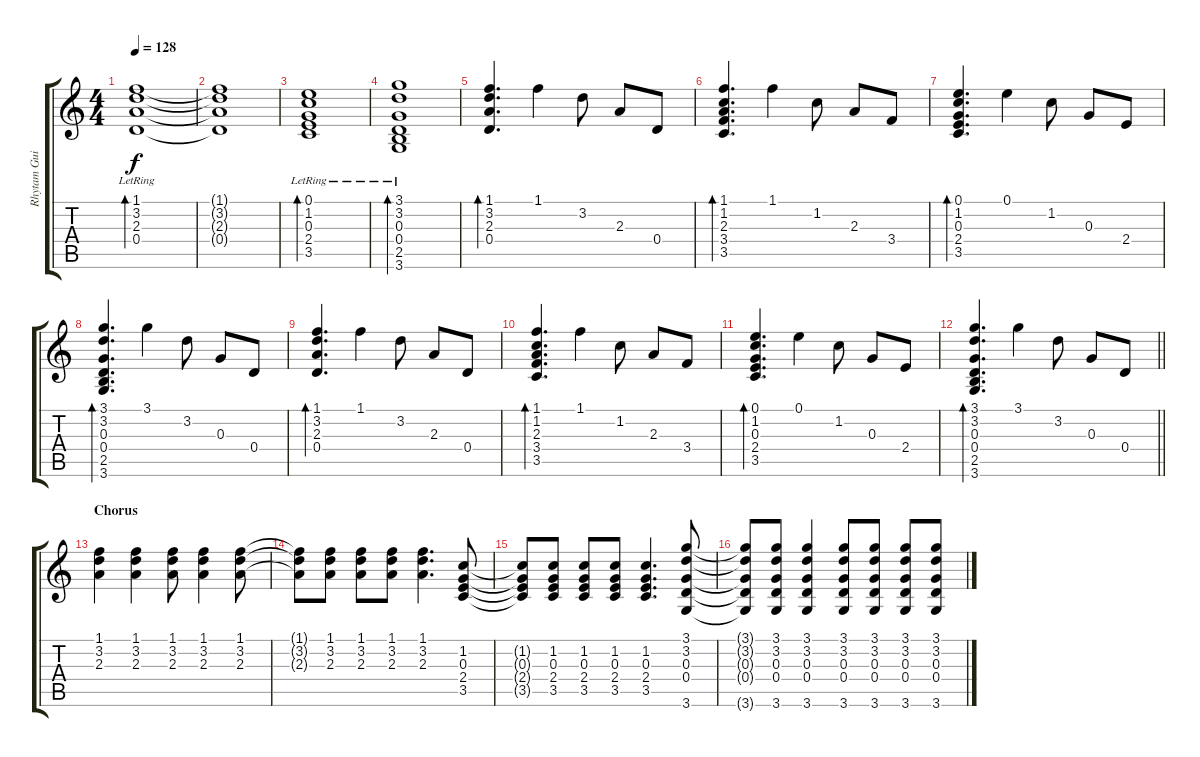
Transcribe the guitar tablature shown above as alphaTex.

\track ("Rhytam Guitar" "Rhytam Gui") {instrument electricguitarclean}
\staff {score tabs}
\tuning (E4 B3 G3 D3 A2 E2) {hide}
\ts (4 4)
\tempo 128
\clef g2
\ks c
(1.1{lr} 3.2{lr} 2.3{lr} 0.4{lr}).1{bd 480 dy f} |
(1.1{t} 3.2{t} 2.3{t} 0.4{t}).1 |
(0.1{lr} 1.2{lr} 0.3{lr} 2.4{lr} 3.5{lr}).1{bd 480} |
(3.1{lr} 3.2{lr} 0.3{lr} 0.4{lr} 2.5{lr} 3.6{lr}).1{bd 480} |
(1.1 3.2 2.3 0.4).4{d bd 480} 1.1.4 3.2.8 2.3.8 0.4.8 |
(1.1 1.2 2.3 3.4 3.5).4{d bd 480} 1.1.4 1.2.8 2.3.8 3.4.8 |
(0.1 1.2 0.3 2.4 3.5).4{d bd 480} 0.1.4 1.2.8 0.3.8 2.4.8 |
(3.1 3.2 0.3 0.4 2.5 3.6).4{d bd 480} 3.1.4 3.2.8 0.3.8 0.4.8 |
(1.1 3.2 2.3 0.4).4{d bd 480} 1.1.4 3.2.8 2.3.8 0.4.8 |
(1.1 1.2 2.3 3.4 3.5).4{d bd 480} 1.1.4 1.2.8 2.3.8 3.4.8 |
(0.1 1.2 0.3 2.4 3.5).4{d bd 480} 0.1.4 1.2.8 0.3.8 2.4.8 |
\barLineRight lightlight
(3.1 3.2 0.3 0.4 2.5 3.6).4{d bd 480} 3.1.4 3.2.8 0.3.8 0.4.8 |
\section ("" "Chorus")
(1.1 3.2 2.3).4{volume 10 instrument overdrivenguitar} (1.1 3.2 2.3).4 (1.1 3.2 2.3).8 (1.1 3.2 2.3).4 (1.1 3.2 2.3).8 |
(1.1{t} 3.2{t} 2.3{t}).8 (1.1 3.2 2.3).8 (1.1 3.2 2.3).8 (1.1 3.2 2.3).8 (1.1 3.2 2.3).4{d} (1.2 0.3 2.4 3.5).8 |
(1.2{t} 0.3{t} 2.4{t} 3.5{t}).8 (1.2 0.3 2.4 3.5).8 (1.2 0.3 2.4 3.5).8 (1.2 0.3 2.4 3.5).8 (1.2 0.3 2.4 3.5).4{d} (3.1 3.2 0.3 0.4 3.6).8 |
(3.1{t} 3.2{t} 0.3{t} 0.4{t} 3.6{t}).8 (3.1 3.2 0.3 0.4 3.6).8 (3.1 3.2 0.3 0.4 3.6).4 (3.1 3.2 0.3 0.4 3.6).8 (3.1 3.2 0.3 0.4 3.6).8 (3.1 3.2 0.3 0.4 3.6).8 (3.1 3.2 0.3 0.4 3.6).8
